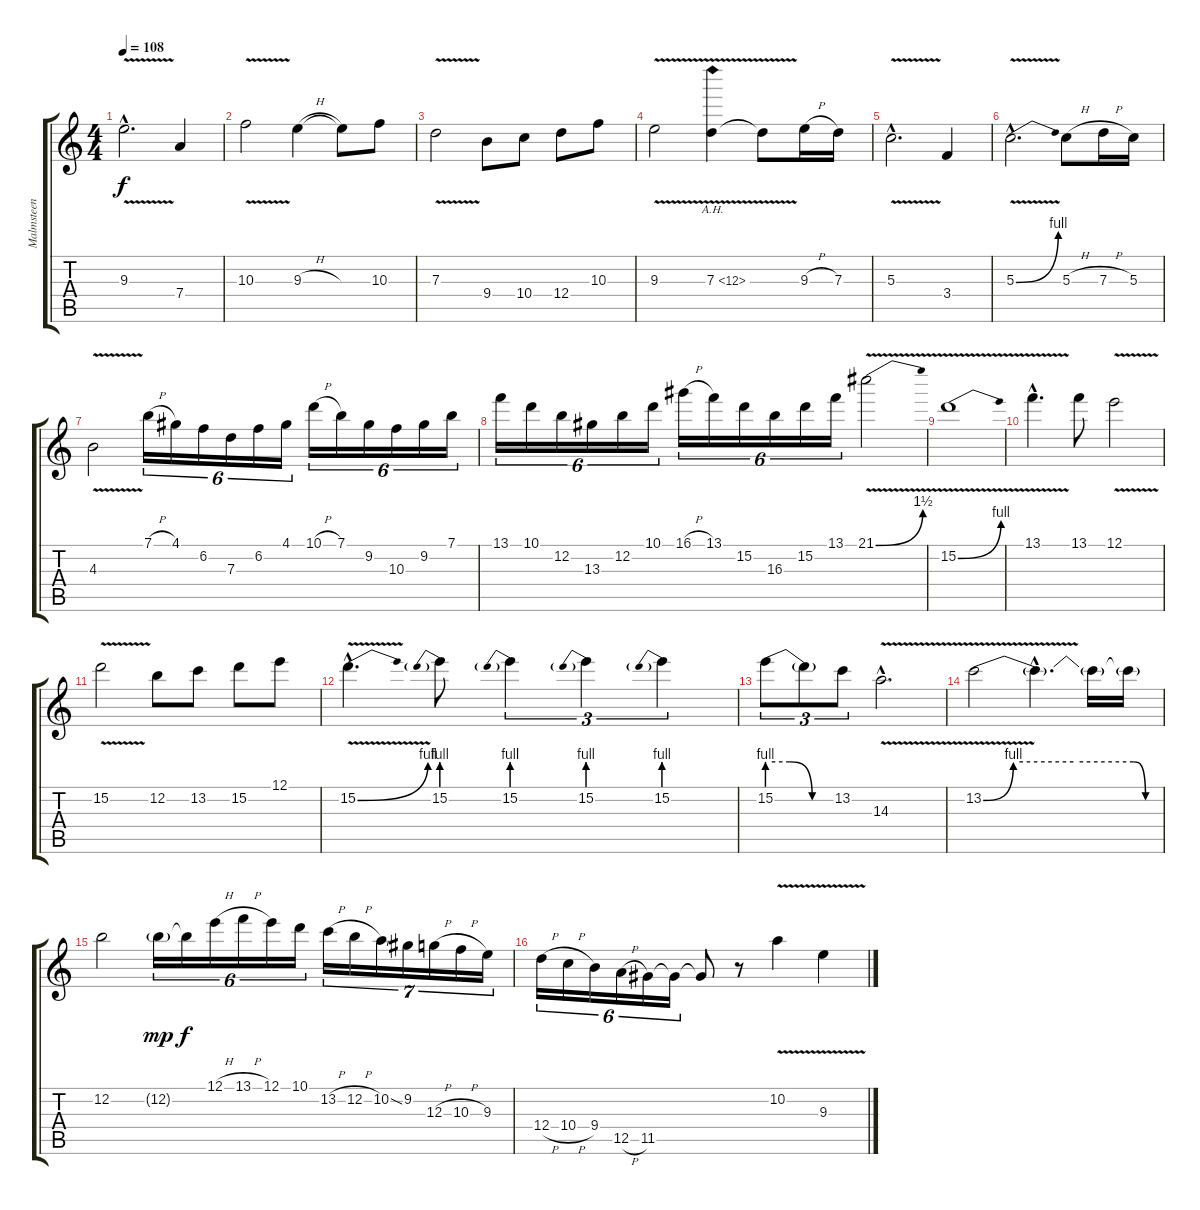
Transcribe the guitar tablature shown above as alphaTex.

\track ("Malmsteen" "Malmsteen") {instrument overdrivenguitar}
\staff {score tabs}
\tuning (E4 B3 G3 D3 A2 E2) {hide}
\ts (4 4)
\tempo 108
\clef g2
\ks c
9.3{v hac}.2{d dy f} 7.4.4 |
10.3{v}.2 9.3{h}.4 9.3{t}.8 10.3.8 |
7.3{v}.2 9.4.8 10.4.8 12.4.8 10.3.8 |
9.3{v}.2 7.3{ah 5 v}.4 7.3{t}.8 9.3{h}.16 7.3.16 |
5.3{v hac}.2{d} 3.4.4 |
5.3{be (bend 0 0 60 4) v hac}.2{d} 5.3{h}.8 7.3{h}.16 5.3.16 |
4.3{v}.2 7.1{h}.16{tu (6 4)} 4.1.16{tu (6 4)} 6.2.16{tu (6 4)} 7.3.16{tu (6 4)} 6.2.16{tu (6 4)} 4.1.16{tu (6 4)} 10.1{h}.16{tu (6 4)} 7.1.16{tu (6 4)} 9.2.16{tu (6 4)} 10.3.16{tu (6 4)} 9.2.16{tu (6 4)} 7.1.16{tu (6 4)} |
13.1.16{tu (6 4)} 10.1.16{tu (6 4)} 12.2.16{tu (6 4)} 13.3.16{tu (6 4)} 12.2.16{tu (6 4)} 10.1.16{tu (6 4)} 16.1{h}.16{tu (6 4)} 13.1.16{tu (6 4)} 15.2.16{tu (6 4)} 16.3.16{tu (6 4)} 15.2.16{tu (6 4)} 13.1.16{tu (6 4)} 21.1{be (bend 0 0 60 6) v}.2 |
15.2{be (bend 0 0 60 4) v}.1 |
13.1{v hac}.4{d} 13.1.8 12.1{v}.2 |
15.2{v}.2 12.2.8 13.2.8 15.2.8 12.1.8 |
15.2{be (bend 0 0 60 4) v hac}.4{d} 15.2{be (prebend 0 4 60 4)}.8 15.2{be (prebend 0 4 60 4)}.4{tu (3 2)} 15.2{be (prebend 0 4 60 4)}.4{tu (3 2)} 15.2{be (prebend 0 4 60 4)}.4{tu (3 2)} |
15.2{be (custom 0 4 20 4 40 0 60 0)}.8{tu (3 2)} 15.2{t}.8{tu (3 2)} 13.2.8{tu (3 2)} 14.3{v hac}.2{d} |
13.2{be (custom 0 0 10 4 30 4 50 4 54 0 60 0) v}.2 13.2{hac t}.4{d} 13.2{t}.16 13.2{t}.16 |
12.2.2 12.2{g}.16{tu (6 4) dy mp} 12.2{t}.16{tu (6 4) dy f} 12.1{h}.16{tu (6 4)} 13.1{h}.16{tu (6 4)} 12.1.16{tu (6 4)} 10.1.16{tu (6 4)} 13.2{h}.16{tu (7 4)} 12.2{h}.16{tu (7 4)} 10.2{ss}.16{tu (7 4)} 9.2.16{tu (7 4)} 12.3{h}.16{tu (7 4)} 10.3{h}.16{tu (7 4)} 9.3.16{tu (7 4)} |
12.4{h}.16{tu (6 4)} 10.4{h}.16{tu (6 4)} 9.4.16{tu (6 4)} 12.5{h}.16{tu (6 4)} 11.5.16{tu (6 4)} 11.5{t}.16{tu (6 4)} 11.5{t}.8 r.8 10.2{v}.4 9.3{v}.4
